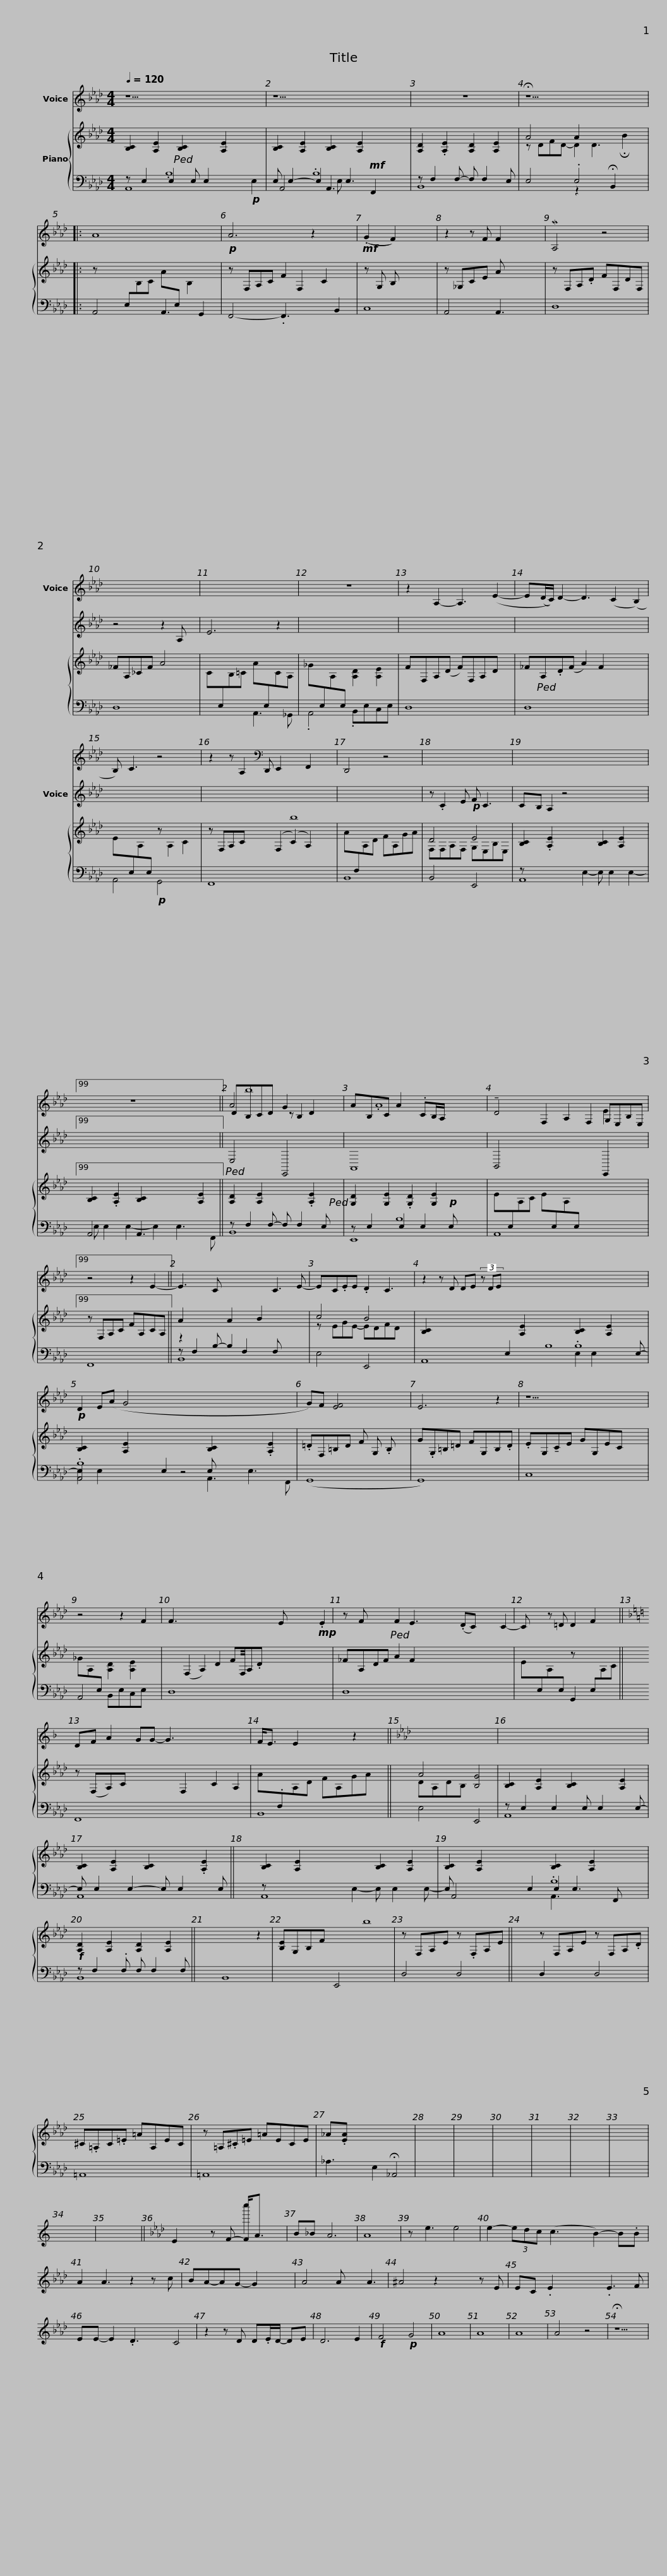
X:1
%%score 1 ( 2 3 4 ) ( 5 6 ) { ( 7 12 ) | ( 8 9 10 11 ) }
L:1/8
Q:1/4=120
M:4/4
I:linebreak $
K:Ab
V:1 treble
V:2 treble
V:3 treble
V:4 treble
V:5 treble
V:6 treble
V:7 treble
V:12 treble
V:8 bass
V:9 bass
V:10 bass
V:11 bass
V:1
 x13 | x11 | x8 | x11 |:$ x12 | %5
 x11 | x8 | x8 |$ x8 | x8 | %10
 x8 |$ z8 | z2 A,2- A,3 (E2- | E(D/C/)) D2- D3 (C2 (B,2) |$ B,) C3 z4 x | %15
 z2 z A,2[K:bass] D,, E,,2 x2 F,,2 x4 | D,,4 z4 |$ x8 | x15 |99 x11 ||$ %20
 x9 | x11 | x14 |99$ x8 || x14 | %25
 x9 |$ x30 | x23 | x8 |$ x8 | %30
 x11 |$ x8 |$ x23 | x22 |$ x9 ||$ %35
[K:F] x13 | x8 ||$[K:Ab][K:treble] x8 | x10 | x10 ||$ %40
[K:C] x14 | x17 |$ x8 ||$[K:Ab] x8 |$ x16 | %45
 x8 ||$[K:C] x8 |$ x8 | x8 |$ x9 | %50
 x8 | x8 |$ x8 | x8 | x8 |$ %55
 x8 | x8 | x8 ||$[K:Ab] x8 | x8 | %60
 x8 |$ x8 | x12 | x9 |$ x8 | %65
 x9 | x10 |$ x14 | x13 |$ x8 | %70
 x8 |$ x8 | x8 | x8 |$ x8 | %75
 x8 | x9 | %77
V:2
 x13 | x11 | x8 | x11 |:$ x12 | %5
 x11 | x8 | x8 |$ x8 | x8 | %10
 x8 |$ x8 | x9 | x11 |$ x9 | %15
 x16 | x8 |$ z .C2 E!p! F C3 | CB, A,2 z4 x7 |99 z8 x3 ||$ %20
 A4 G2 D2 x | AB,C A2 .CB,/A,/ x4 | !tenuto!D4 F,2 A,2 F,2 G,E,B,E, |99$ x8 || x14 | %25
 x9 |$ x30 | x23 | x8 |$ x8 | %30
 x11 |$ x8 |$ x23 | x22 |$ x9 ||$ %35
[K:F] x13 | x8 ||$[K:Ab] x8 | x10 | x10 ||$ %40
 x14 | x17 |$ x8 ||$ x8 |$ x16 | %45
 x8 ||$[K:C] x8 |$ x8 | x8 |$ x9 | %50
 x8 | x8 |$ x8 | x8 | x8 |$ %55
 x8 | x8 | x8 ||$[K:Ab] x8 | x8 | %60
 x8 |$ x8 | x12 | x9 |$ x8 | %65
 x9 | x10 |$ x14 | x13 |$ x8 | %70
 x8 |$ x8 | x8 | x8 |$ x8 | %75
 x8 | x9 | %77
V:3
 x13 | x11 | x8 | x11 |:$ x12 | %5
 x11 | x8 | x8 |$ x8 | x8 | %10
 x8 |$ x8 | x9 | x11 |$ x9 | %15
 x16 | x8 |$ x8 | x15 |99 x11 ||$ %20
 DB,CD z B,2 x2 | x3/2 .A8 x3/2 | x10 E2 x2 |99$ x8 || x14 | %25
 x9 |$ x30 | x23 | x8 |$ x8 | %30
 x11 |$ x8 |$ x23 | x22 |$ x9 ||$ %35
[K:F] x13 | x8 ||$[K:Ab] x8 | x10 | x10 ||$ %40
 x14 | x17 |$ x8 ||$ x8 |$ x16 | %45
 x8 ||$[K:C] x8 |$ x8 | x8 |$ x9 | %50
 x8 | x8 |$ x8 | x8 | x8 |$ %55
 x8 | x8 | x8 ||$[K:Ab] x8 | x8 | %60
 x8 |$ x8 | x12 | x9 |$ x8 | %65
 x9 | x10 |$ x14 | x13 |$ x8 | %70
 x8 |$ x8 | x8 | x8 |$ x8 | %75
 x8 | x9 | %77
V:4
 x13 | x11 | x8 | x11 |:$ x12 | %5
 x11 | x8 | x8 |$ x8 | x8 | %10
 x8 |$ x8 | x9 | x11 |$ x9 | %15
 x16 | x8 |$ x8 | x15 |99 x11 ||$ %20
 x b8 | x11 | x14 |99$ x8 || x14 | %25
 x9 |$ x30 | x23 | x8 |$ x8 | %30
 x11 |$ x8 |$ x23 | x22 |$ x9 ||$ %35
[K:F] x13 | x8 ||$[K:Ab] x8 | x10 | x10 ||$ %40
 x14 | x17 |$ x8 ||$ x8 |$ x16 | %45
 x8 ||$[K:C] x8 |$ x8 | x8 |$ x9 | %50
 x8 | x8 |$ x8 | x8 | x8 |$ %55
 x8 | x8 | x8 ||$[K:Ab] x8 | x8 | %60
 x8 |$ x8 | x12 | x9 |$ x8 | %65
 x9 | x10 |$ x14 | x13 |$ x8 | %70
 x8 |$ x8 | x8 | x8 |$ x8 | %75
 x8 | x9 | %77
V:5
 z13 | z11 | z8 | !fermata!z11 |:$ A8 x4 | %5
!p! A6 x z2 x2 |!mf! ((.G2 F2)) x4 | z2 z F F2 x2 |$ MA,4 z4 | z4 z2 A, x | %10
 E6 z2 |$ x8 | x9 | x11 |$ x9 | %15
 x16 | x8 |$ x8 | x15 |99 x11 ||$ %20
!ped! E,4 E,,4 x | A,,8 x3 | B,,4 x6 E,,2 x2 |99$ z4 z2 E2- || E3 C- x6 C3 E- | %25
 EC.EE .D2 C3 |$ z2 z D DE (3z DE x22 |!p! D2 E(A G4 x15 | G)F [EF]4 x2 |$ E6 z2 | %30
 z11 |$ z4 z2 F2 |$ F3 x9 E x8!mp! .E2 | z F- x2!ped! F2 E3 x5 (.DC) x4 C2- |$ C x z =D D2 F2 x ||$ %35
[K:F] DF A2 GG- G3 x4 | F<E E2 x2 z2 ||$[K:Ab] x8 | x10 | x10 ||$ %40
[K:C] x14 | x17 |$ x8 ||$[K:Ab] x8 |$ x16 | %45
 x8 ||$[K:C] x8 |$ x8 | x8 |$ x9 | %50
 x8 | x8 |$ x8 | x8 | x8 |$ %55
 x8 | x8 | x8 ||$[K:Ab] E2 x z F- F<A x | B_B A6 | %60
 A8 |$ z e3 e4 | e2- (3edc (c3 x B2-) B.B | A2 A3 z2 z c |$ BA-AG- G2 x2 | %65
 A4 A- x A3 | ^A4 z2 x2 z E |$ EC .E2- x6 .E3 F | EE- E2 .D3 x2 C4 |$ z2 z D D.E/D/- DE | %70
 D6 E2 |$!f! F4!p! G4 | A8 | A8 |$ A8 | %75
 A4 z4 | !fermata!z9 | %77
V:6
 x13 | x11 | x8 | x11 |:$ x12 | %5
 x11 | x8 | x8 |$ x8 | x8 | %10
 x8 |$ x8 | x9 | x11 |$ x9 | %15
 x16 | x8 |$ x8 | x15 |99 x11 ||$ %20
 x9 | x11 | x14 |99$ x8 || x14 | %25
 x9 |$ x30 | x23 | x8 |$ x8 | %30
 x11 |$ x8 |$ x23 | x22 |$ x9 ||$ %35
[K:F] x13 | x8 ||$[K:Ab] x8 | x10 | x10 ||$ %40
[K:C] x14 | x17 |$ x8 ||$[K:Ab] x8 |$ x16 | %45
 x8 ||$[K:C] x8 |$ x8 | x8 |$ x9 | %50
 x8 | x8 |$ x8 | x8 | x8 |$ %55
 x8 | x8 | x8 ||$[K:Ab] x5 !tenuto!c''2 x | x8 | %60
 x8 |$ x8 | x12 | x9 |$ x8 | %65
 x9 | x10 |$ x14 | x13 |$ x8 | %70
 x8 |$ x8 | x8 | x8 |$ x8 | %75
 x8 | x9 | %77
V:7
 [B,C]2 [A,E]2!ped! [B,C]2 x2 [A,E]2 x3 | [B,C]2 [A,E]2 [B,C]2 [A,E]2 x3 | [A,D]2 .[A,E]2 [A,D]2 [A,E]2 | A4 A2 x5 |:$ z x6 A[I:staff +1]E,[I:staff -1] B,2 x | %5
 z F,A,C F2 F,2 C2 x | z G, B, x5 | z _G,CE A x3 |$ z F,A,.D FF,DF, | _FA,_CF A4 | %10
 C[I:staff +1]E,[I:staff -1]B,=C A[I:staff +1]E,[I:staff -1]CA, |$ _G[I:staff +1]E,[I:staff -1]A,[I:staff +1]E,[I:staff -1] [A,D]2 [A,E]2 | FF,A,(D F)F,A,D x | _F!ped!A,.D(F A2) F2 x3 |$ E[I:staff +1]E,[I:staff -1]A,[I:staff +1]E,[I:staff -1] z A,2 C2 | %15
 z F,A,C x2 (F,2 (C2) A,2) x4 | A[I:staff +1]F,[I:staff -1]A,D FA,GA |$ D4 E4 | [B,C]2 .[A,E]2 x6 [B,C]2 [A,E]2 x |99 [B,C]2 .[A,E]2 [B,C]2 x3 [A,E]2 ||$ %20
 [A,D]2 [A,E]2 x2 .[A,E]2!ped! x | [G,D]2 [G,E]2 .[G,D]2 [G,E]2 x3 | E[I:staff +1]E,[I:staff -1]A,C E[I:staff +1]E,[I:staff -1]A,[I:staff +1]E,[I:staff -1] x6 |99$ z F,A,C FA,CA, || A2 x2 A2 x2 B2 x4 | %25
 c4 B4 x |$ [B,C]2 x8 [A,E]2 x9 [B,C]2 x2 [A,E]2 x3 | [B,C]2 x2 [A,E]2 x8 [B,C]2 x4 .[A,E]2 x | .=DF,=B,D F G, .B, x |$ G.G,=B,=D FG,B,.D | %30
 .EG,!tenuto!CE GG,EC x3 |$ _GA,[I:staff +1]E,[I:staff -1] [A,D]2 [A,E]2 x |$ x (F,2 A,2) D2 FF,/4A,.D x51/4 | _FA,DF A2 F2 x14 |$ E[I:staff +1]E,[I:staff -1]A,[I:staff +1]E,[I:staff -1] z x4 ||$ %35
 z (F,A,)C x3 F,2 C2 A,2 | A[I:staff +1].F,[I:staff -1]A,D FA,GA ||$ A4 [B,G]4 | [B,C]2 [A,E]2 [B,C]2 x2 [A,E]2 | [B,C]2 [A,E]2 [B,C]2 x2 .[A,E]2 ||$ %40
 [B,C]2 [A,E]2 x6 [B,C]2 [A,E]2 | [B,C]2 [A,E]2 x5 [B,C]2 x [A,E]2 x3 |$ [A,D]2 [A,E]2 [A,D]2 [A,E]2 ||$ x6 z2 |$ [B,E]G,B,F x4 b8 | %45
 z F,A,E z .F,A,E ||$ z F,A,E z F,A,.D |$ ^C.=A,C.=E =AA,EC | z =A,.^C=E =AECE |$ _A.[EA] x7 | %50
 x8 | x8 |$ x8 | x8 | x8 |$ %55
 x8 | x8 | x8 ||$ x8 | x8 | %60
 x8 |$ x8 | x12 | x9 |$ x8 | %65
 x9 | x10 |$ x14 | x13 |$ x8 | %70
 x8 |$ x8 | x8 | x8 |$ x8 | %75
 x8 | x9 | %77
V:8
 z E,2 E,2 E, E,2 x5 | E, E,2- E,2 E,3 x3 | z F,2 F,- F, F,2 E, | E,4 .E,4 !fermata!B,,2 x |:$ A,,4- E,[I:staff -1]B,C[I:staff +1] A,,3 G,,2 | %5
 F,,4- .F,,3 x2 B,,2 | C,8 | A,,4 A,,3 x |$ D,8 | D,8 | %10
 x4 A,,3 _G,, |$ .A,,4 .B,,E,C,E, | D,8 x | D,8 x3 |$ A,,4!p! G,,4 x | %15
 F,,8 x8 | B,,8 |$ B,,4 E,,4 | z x14 |99 A,,4 A,,3 x4 ||$ %20
 z F,2 F,- F, F,2 E, x | z E,2 E,2 E,2!p! E, x3 | A,,8 x6 |99$ F,,8 || z F,2 B,- B,2 F,2 x2 F, x3 | %25
 E,4 E,,4 x |$ A,,8- E,2 x3 B,8 .B,8 E,- | A,,4 x19 | (G,,8 |$ G,,8) | %30
 C,8 x3 |$ A,,4 x4 |$ D,8 x15 | D,8 x14 |$ x4 G,,2 E,[I:staff -1]A,C ||$ %35
[I:staff +1] F,,8 x5 | B,,8 ||$ E,4 E,,4 | z E,2 E,2 E, E,2 x E,- | E, E,2 E,2- E, E,2 x E, ||$ %40
 z x13 | A,,4 x5 .B,8 |$!f! z F,2 .F, F, F,2 F, ||$ B,,8 |$ x4 E,,4 x8 | %45
 D,4 D,4 ||$ D,2 x2 D,4 |$ =A,,8 | =A,,8 |$ _A,3 E,2 !fermata!_A,,4 | %50
 x8 | x8 |$ x8 | x8 | x8 |$ %55
 x8 | x8 | x8 ||$ x8 | x8 | %60
 x8 |$ x8 | x12 | x9 |$ x8 | %65
 x9 | x10 |$ x14 | x13 |$ x8 | %70
 x8 |$ x8 | x8 | x8 |$ x8 | %75
 x8 | x9 | %77
V:9
 A,,8 x5 | A,,4 A,,3!mf! F,,2 x2 | B,,8 | x4 z2 x5 |:$ x12 | %5
 x11 | x8 | x8 |$ x8 | x8 | %10
 x8 |$ x8 | x9 | x11 |$ x9 | %15
 x16 | x8 |$ x8 | A,,8 E,2- E, E,2 E,2- |99 E, E,2 E,2- E,2 E,3 F,, ||$ %20
 B,,8 x | E,,8 x3 | x14 |99$ x8 || B,,8 x6 | %25
 x9 |$ x21 E,2 E,2 x5 | .B,8 E,2 z4 E, x8 | x8 |$ x8 | %30
 x11 |$ x3 B,,E,C,E, x |$ x23 | x22 |$ x9 ||$ %35
 x13 | x8 ||$ x8 | A,,8- x2 | A,,8 x2 ||$ %40
 A,,8 E,2- E, E,2 E,- | E, x6 E,2 E,2 E,3 F,, x2 |$ B,,8 ||$ x8 |$ x16 | %45
 x8 ||$ x8 |$ x8 | x8 |$ x9 | %50
 x8 | x8 |$ x8 | x8 | x8 |$ %55
 x8 | x8 | x8 ||$ x8 | x8 | %60
 x8 |$ x8 | x12 | x9 |$ x8 | %65
 x9 | x10 |$ x14 | x13 |$ x8 | %70
 x8 |$ x8 | x8 | x8 |$ x8 | %75
 x8 | x9 | %77
V:10
 x3 .B,8!p! E,2 | x3 .B,8 | x8 | x11 |:$ x12 | %5
 x11 | x8 | x8 |$ x8 | x8 | %10
 x8 |$ x8 | x9 | x11 |$ x9 | %15
 x16 | x8 |$ x8 | x15 |99 x11 ||$ %20
 x9 | x3 B,8 | x14 |99$ x8 || x14 | %25
 x9 |$ x30 | E,2 E,2 x10 A,,3 E,3 x2 F,, | x8 |$ x8 | %30
 x11 |$ x8 |$ x23 | x22 |$ x9 ||$ %35
 x13 | x8 ||$ x8 | x10 | x10 ||$ %40
 x14 | x9 A,,3 x5 |$ x8 ||$ x8 |$ x16 | %45
 x8 ||$ x8 |$ x8 | x8 |$ x9 | %50
 x8 | x8 |$ x8 | x8 | x8 |$ %55
 x8 | x8 | x8 ||$ x8 | x8 | %60
 x8 |$ x8 | x12 | x9 |$ x8 | %65
 x9 | x10 |$ x14 | x13 |$ x8 | %70
 x8 |$ x8 | x8 | x8 |$ x8 | %75
 x8 | x9 | %77
V:11
 x13 | x4 E, x6 | x8 | x11 |:$ x12 | %5
 x11 | x8 | x8 |$ x8 | x8 | %10
 x8 |$ x8 | x9 | x11 |$ x9 | %15
 x16 | x8 |$ x8 | x15 |99 x11 ||$ %20
 x9 | x11 | x14 |99$ x8 || x14 | %25
 x9 |$ x30 | x23 | x8 |$ x8 | %30
 x11 |$ x8 |$ x23 | x22 |$ x9 ||$ %35
 x13 | x8 ||$ x8 | x10 | x10 ||$ %40
 x14 | x17 |$ x8 ||$ x8 |$ x16 | %45
 x8 ||$ x8 |$ x8 | x8 |$ x9 | %50
 x8 | x8 |$ x8 | x8 | x8 |$ %55
 x8 | x8 | x8 ||$ x8 | x8 | %60
 x8 |$ x8 | x12 | x9 |$ x8 | %65
 x9 | x10 |$ x14 | x13 |$ x8 | %70
 x8 |$ x8 | x8 | x8 |$ x8 | %75
 x8 | x9 | %77
V:12
 x13 | x11 | x8 | z DFD- D2 D3 !fermata!B2 |:$ x12 | %5
 x11 | x8 | x8 |$ x8 | x8 | %10
 x8 |$ x8 | x9 | x11 |$ x9 | %15
 x8 b8 | x8 |$ F,F,A,F, G,E,B,E, | x15 |99 x11 ||$ %20
 x9 | x11 | x14 |99$ x8 || z2 x12 | %25
 z EGE- EDFD x |$ x30 | x23 | x8 |$ x8 | %30
 x11 |$ x8 |$ x23 | x22 |$ x9 ||$ %35
 x13 | x8 ||$ DA,DB, x4 | x10 | x10 ||$ %40
 x14 | x17 |$ x8 ||$ x8 |$ x16 | %45
 x8 ||$ x8 |$ x8 | x8 |$ x9 | %50
 x8 | x8 |$ x8 | x8 | x8 |$ %55
 x8 | x8 | x8 ||$ x8 | x8 | %60
 x8 |$ x8 | x12 | x9 |$ x8 | %65
 x9 | x10 |$ x14 | x13 |$ x8 | %70
 x8 |$ x8 | x8 | x8 |$ x8 | %75
 x8 | x9 | %77
